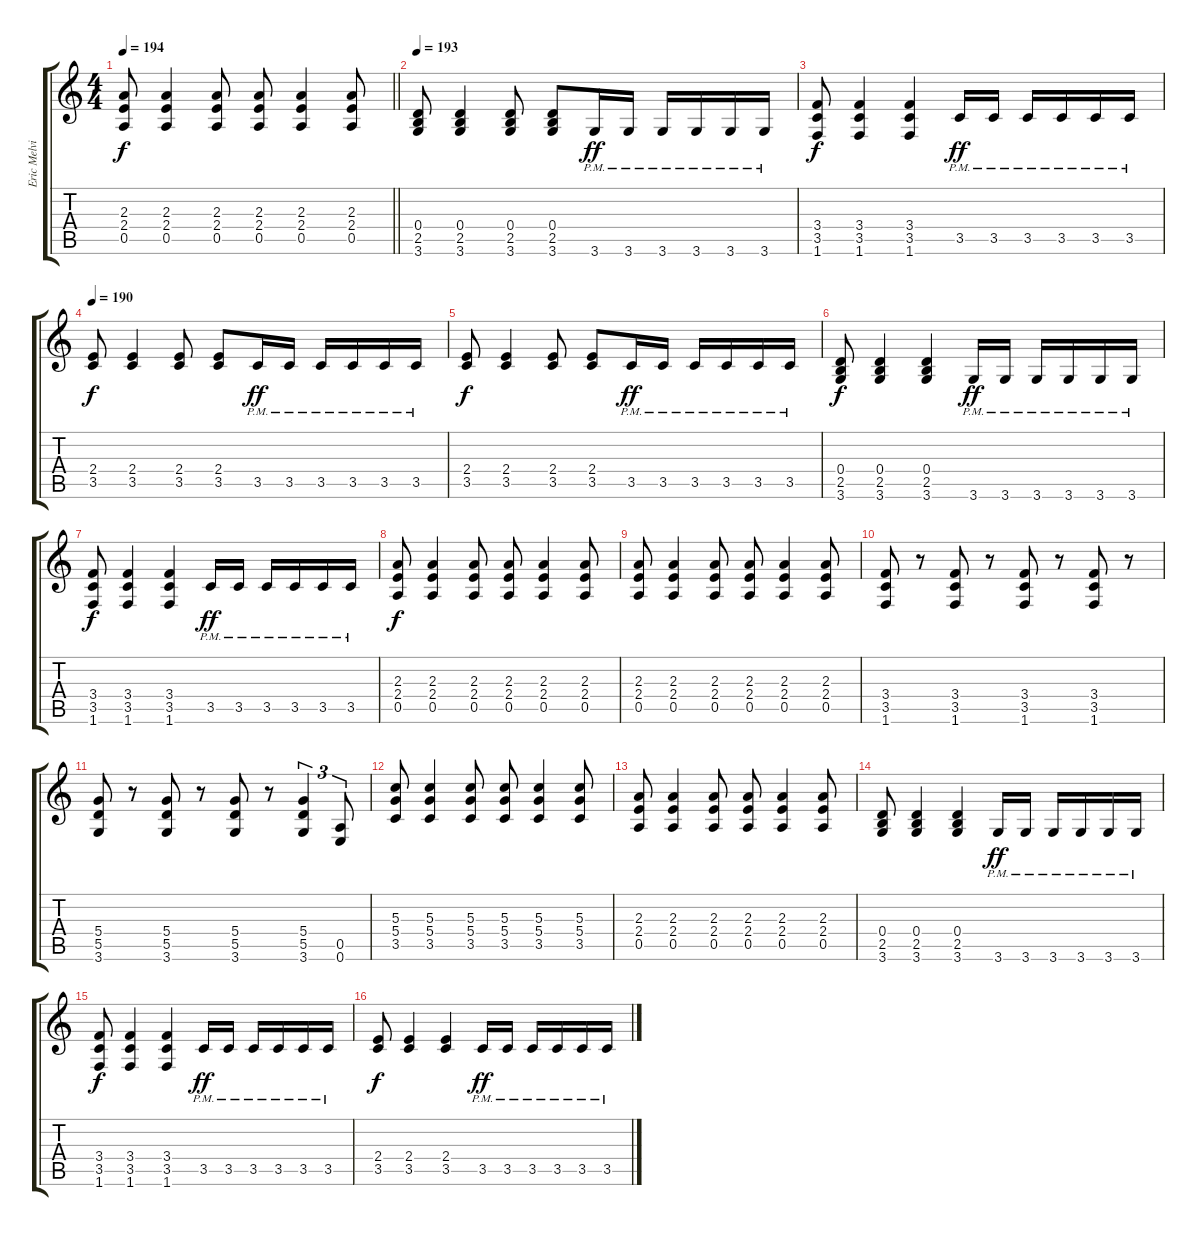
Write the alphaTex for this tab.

\track ("Eric Melvin" "Eric Melvi") {instrument distortionguitar}
\staff {score tabs}
\tuning (E4 B3 G3 D3 A2 E2) {hide}
\ts (4 4)
\tempo 194
\clef g2
\barLineRight lightlight
\ks c
(2.3 2.4 0.5).8{dy f} (2.3 2.4 0.5).4 (2.3 2.4 0.5).8 (2.3 2.4 0.5).8 (2.3 2.4 0.5).4 (2.3 2.4 0.5).8 |
\section ("" "")
\tempo 193
(0.4 2.5 3.6).8 (0.4 2.5 3.6).4 (0.4 2.5 3.6).8 (0.4 2.5 3.6).8 3.6{pm}.16{dy ff} 3.6{pm}.16 3.6{pm}.16 3.6{pm}.16 3.6{pm}.16 3.6{pm}.16 |
(3.4 3.5 1.6).8{dy f} (3.4 3.5 1.6).4 (3.4 3.5 1.6).4 3.5{pm}.16{dy ff} 3.5{pm}.16 3.5{pm}.16 3.5{pm}.16 3.5{pm}.16 3.5{pm}.16 |
\tempo 190
(2.4 3.5).8{dy f} (2.4 3.5).4 (2.4 3.5).8 (2.4 3.5).8 3.5{pm}.16{dy ff} 3.5{pm}.16 3.5{pm}.16 3.5{pm}.16 3.5{pm}.16 3.5{pm}.16 |
(2.4 3.5).8{dy f} (2.4 3.5).4 (2.4 3.5).8 (2.4 3.5).8 3.5{pm}.16{dy ff} 3.5{pm}.16 3.5{pm}.16 3.5{pm}.16 3.5{pm}.16 3.5{pm}.16 |
(0.4 2.5 3.6).8{dy f} (0.4 2.5 3.6).4 (0.4 2.5 3.6).4 3.6{pm}.16{dy ff} 3.6{pm}.16 3.6{pm}.16 3.6{pm}.16 3.6{pm}.16 3.6{pm}.16 |
(3.4 3.5 1.6).8{dy f} (3.4 3.5 1.6).4 (3.4 3.5 1.6).4 3.5{pm}.16{dy ff} 3.5{pm}.16 3.5{pm}.16 3.5{pm}.16 3.5{pm}.16 3.5{pm}.16 |
(2.3 2.4 0.5).8{dy f} (2.3 2.4 0.5).4 (2.3 2.4 0.5).8 (2.3 2.4 0.5).8 (2.3 2.4 0.5).4 (2.3 2.4 0.5).8 |
(2.3 2.4 0.5).8 (2.3 2.4 0.5).4 (2.3 2.4 0.5).8 (2.3 2.4 0.5).8 (2.3 2.4 0.5).4 (2.3 2.4 0.5).8 |
(3.4 3.5 1.6).8 r.8 (3.4 3.5 1.6).8 r.8 (3.4 3.5 1.6).8 r.8 (3.4 3.5 1.6).8 r.8 |
(5.4 5.5 3.6).8 r.8 (5.4 5.5 3.6).8 r.8 (5.4 5.5 3.6).8 r.8 (5.4 5.5 3.6).4{tu (3 2)} (0.5 0.6).8{tu (3 2)} |
(5.3 5.4 3.5).8 (5.3 5.4 3.5).4 (5.3 5.4 3.5).8 (5.3 5.4 3.5).8 (5.3 5.4 3.5).4 (5.3 5.4 3.5).8 |
(2.3 2.4 0.5).8 (2.3 2.4 0.5).4 (2.3 2.4 0.5).8 (2.3 2.4 0.5).8 (2.3 2.4 0.5).4 (2.3 2.4 0.5).8 |
(0.4 2.5 3.6).8 (0.4 2.5 3.6).4 (0.4 2.5 3.6).4 3.6{pm}.16{dy ff} 3.6{pm}.16 3.6{pm}.16 3.6{pm}.16 3.6{pm}.16 3.6{pm}.16 |
(3.4 3.5 1.6).8{dy f} (3.4 3.5 1.6).4 (3.4 3.5 1.6).4 3.5{pm}.16{dy ff} 3.5{pm}.16 3.5{pm}.16 3.5{pm}.16 3.5{pm}.16 3.5{pm}.16 |
(2.4 3.5).8{dy f} (2.4 3.5).4 (2.4 3.5).4 3.5{pm}.16{dy ff} 3.5{pm}.16 3.5{pm}.16 3.5{pm}.16 3.5{pm}.16 3.5{pm}.16
